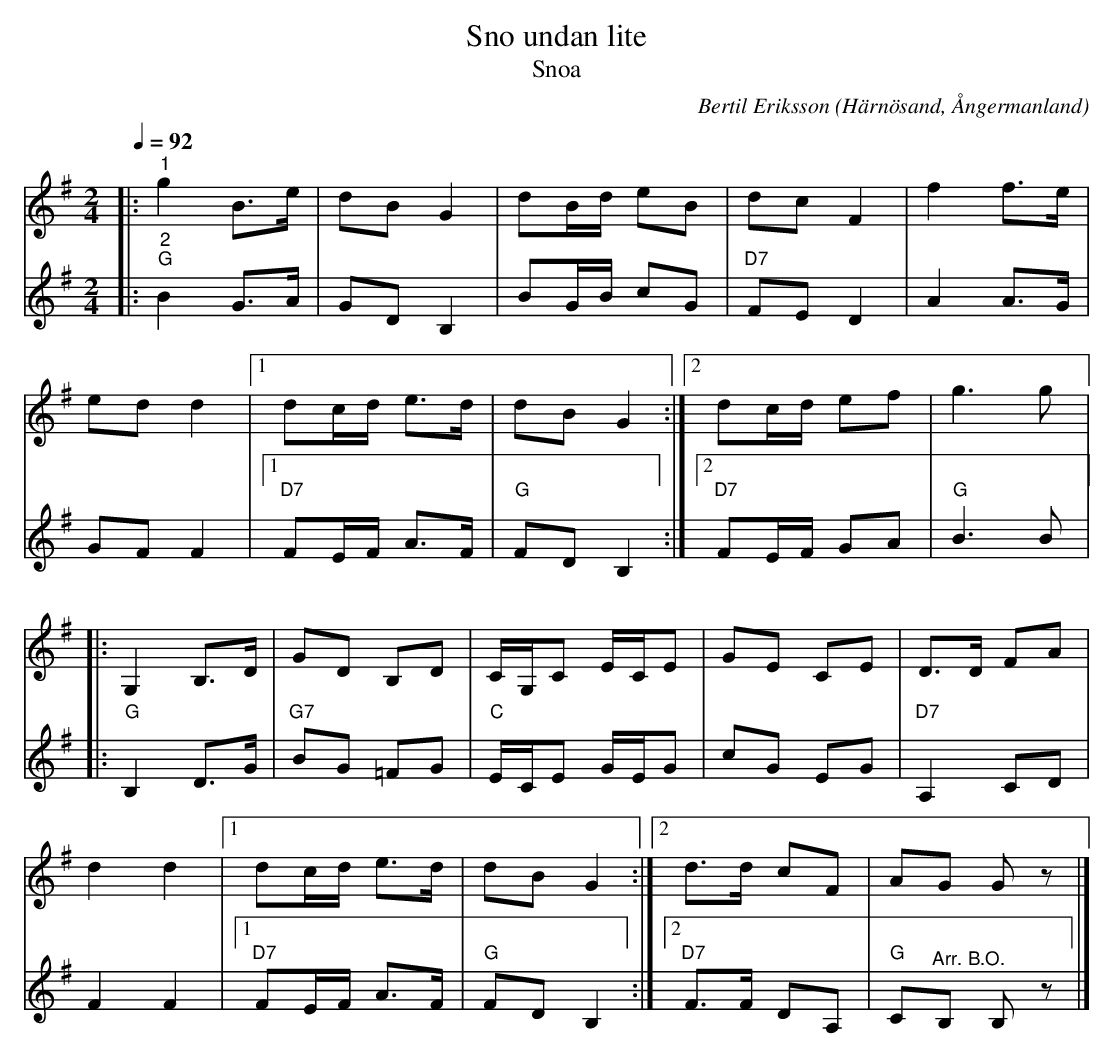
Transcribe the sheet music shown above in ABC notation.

X:1
T:Sno undan lite
T:Snoa
O:Härnösand, Ångermanland
C:Bertil Eriksson
L:1/8
Q:1/4=92
M:2/4
K:G
V:1
|:"^1" g2 B>e | dB G2 | dB/d/ eB | dc F2 | f2 f>e |
ed d2 |1 dc/d/ e>d |dB G2 :|2  dc/d/ ef | g3 g |:
G,2 B,>D | GD B,D | C/G,/C E/C/E | GE CE | D>D FA |
d2 d2 |1  dc/d/ e>d |dB G2 :|2 d>d cF | AG G z |]
V:2
|:"^2""G" B2 G>A | GD B,2 | BG/B/ cG |"D7" FE D2 | A2 A>G |
GF F2 |1 "D7"FE/F/ A>F | "G"FD B,2 :|2 "D7"FE/F/ GA | "G"B3 B |:
"G" B,2 D>G | "G7"BG =FG |"C" E/C/E G/E/G | cG EG |"D7" A,2 CD |
F2 F2 |1 "D7"FE/F/ A>F | "G"FD B,2 :|2 "D7"F>F DA, | "G" C"^Arr. B.O."B, B, z |]
